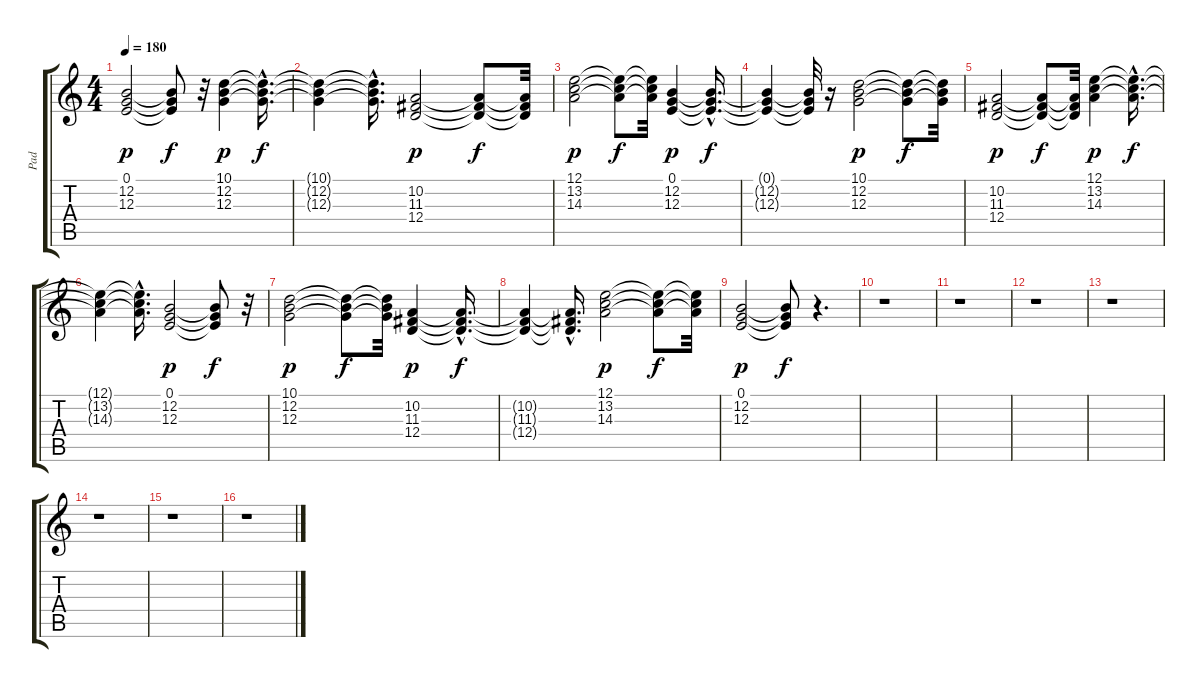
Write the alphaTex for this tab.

\track ("Pad" "Pad") {instrument pad3polysynth}
\staff {score tabs}
\tuning (E4 B3 G3 D3 A2 E2) {hide}
\ts (4 4)
\tempo 180
\clef g2
\ks c
(0.1 12.2 12.3).2{dy p} (0.1{t} 12.2{t} 12.3{t}).8{dy f} r.32 (10.1 12.2 12.3).4{dy p} (10.1{hac t} 12.2{hac t} 12.3{hac t}).16{d dy f} |
(10.1{t} 12.2{t} 12.3{t}).4 (10.1{hac t} 12.2{hac t} 12.3{hac t}).16{d} (10.2 11.3 12.4).2{dy p} (10.2{t} 11.3{t} 12.4{t}).8{dy f} (10.2{t} 11.3{t} 12.4{t}).32 |
(12.1 13.2 14.3).2{dy p} (12.1{t} 13.2{t} 14.3{t}).8{dy f} (12.1{t} 13.2{t} 14.3{t}).32 (0.1 12.2 12.3).4{dy p} (0.1{hac t} 12.2{hac t} 12.3{hac t}).16{d dy f} |
(0.1{t} 12.2{t} 12.3{t}).4 (0.1{t} 12.2{t} 12.3{t}).32 r.16 (10.1 12.2 12.3).2{dy p} (10.1{t} 12.2{t} 12.3{t}).8{dy f} (10.1{t} 12.2{t} 12.3{t}).32 |
(10.2 11.3 12.4).2{dy p} (10.2{t} 11.3{t} 12.4{t}).8{dy f} (10.2{t} 11.3{t} 12.4{t}).32 (12.1 13.2 14.3).4{dy p} (12.1{hac t} 13.2{hac t} 14.3{hac t}).16{d dy f} |
(12.1{t} 13.2{t} 14.3{t}).4 (12.1{hac t} 13.2{hac t} 14.3{hac t}).16{d} (0.1 12.2 12.3).2{dy p} (0.1{t} 12.2{t} 12.3{t}).8{dy f} r.32 |
(10.1 12.2 12.3).2{dy p} (10.1{t} 12.2{t} 12.3{t}).8{dy f} (10.1{t} 12.2{t} 12.3{t}).32 (10.2 11.3 12.4).4{dy p} (10.2{hac t} 11.3{hac t} 12.4{hac t}).16{d dy f} |
(10.2{t} 11.3{t} 12.4{t}).4 (10.2{hac t} 11.3{hac t} 12.4{hac t}).16{d} (12.1 13.2 14.3).2{dy p} (12.1{t} 13.2{t} 14.3{t}).8{dy f} (12.1{t} 13.2{t} 14.3{t}).32 |
(0.1 12.2 12.3).2{dy p} (0.1{t} 12.2{t} 12.3{t}).8{dy f} r.4{d} |
r.1 |
r.1 |
r.1 |
r.1 |
r.1 |
r.1 |
r.1
